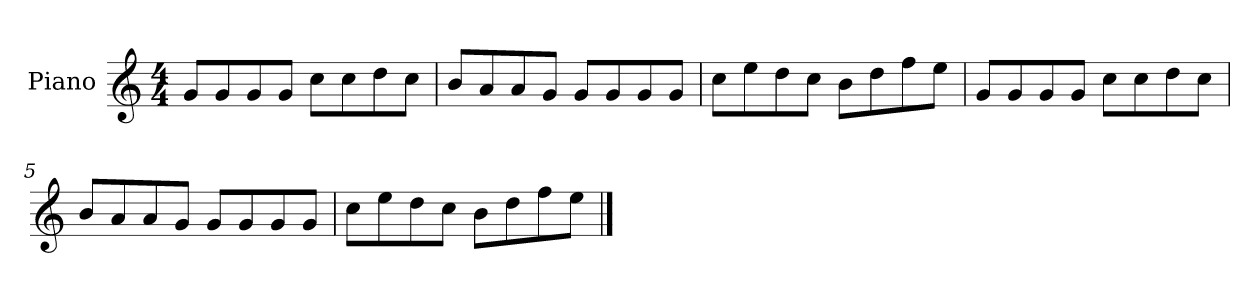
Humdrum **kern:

**kern
*part1
*staff1
*I"Piano
*I'P-no
*clefG2
*k[]
*M4/4
*MM90
=1
8g/L
8g/
8g/
8g/J
8cc\L
8cc\
8dd\
8cc\J
=2
8b/L
8a/
8a/
8g/J
8g/L
8g/
8g/
8g/J
=3
8cc\L
8ee\
8dd\
8cc\J
8b\L
8dd\
8ff\
8ee\J
=4
8g/L
8g/
8g/
8g/J
8cc\L
8cc\
8dd\
8cc\J
=5
8b/L
8a/
8a/
8g/J
8g/L
8g/
8g/
8g/J
!!LO:LB:g=z
=6
8cc\L
8ee\
8dd\
8cc\J
8b\L
8dd\
8ff\
8ee\J
==
*-
